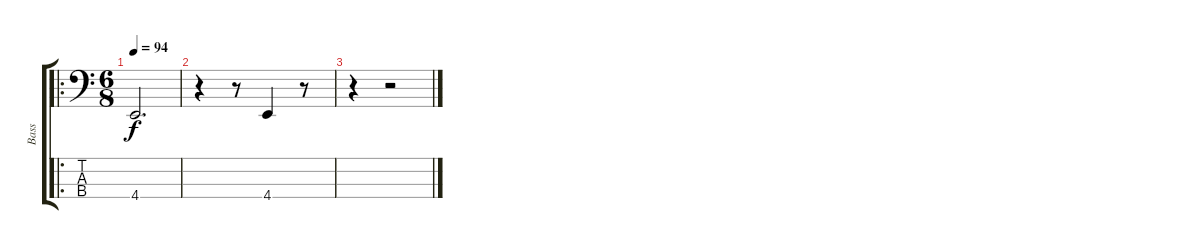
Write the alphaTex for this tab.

\track ("Bass" "Bass") {instrument electricbasspick}
\staff {score tabs}
\tuning (F2 C2 G1 C1) {hide}
\ro
\ts (6 8)
\tempo 94
\clef f4
\ks c
4.4.2{d dy f} |
r.4 r.8 4.4.4 r.8 |
r.4 r.2
